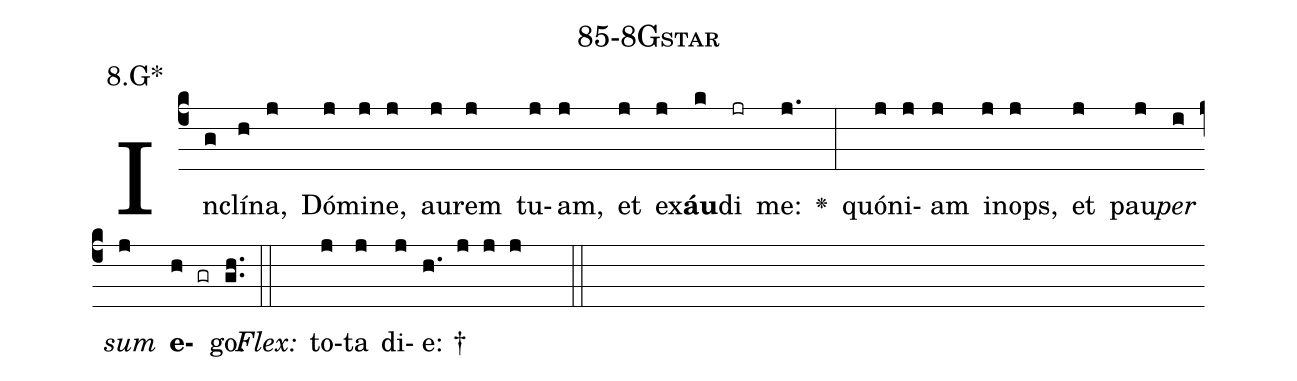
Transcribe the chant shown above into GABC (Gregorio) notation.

name: 85-8Gstar;
annotation: 8.G*;
%%
(c4)In(g)clí(h)na,(j) Dó(j)mi(j)ne,(j) au(j)rem(j) tu(j)am,(j) et(j) ex(j)<b>áu</b>(k)di(jr) me:(j.) <v>\greheightstar</v>(:) quón(j)i(j)am(j) in(j)ops,(j) et(j) pau(j)<i>per</i>(i) <i>sum</i>(j) <b>e</b>(h gr)go.(gh..) (::)
<i>Flex:</i>()  to(j)ta(j) di(j)e: †(h. j j j  ::)

%E(j) u(j) o(i) u(j) a(h) e.(gh..) (::)
